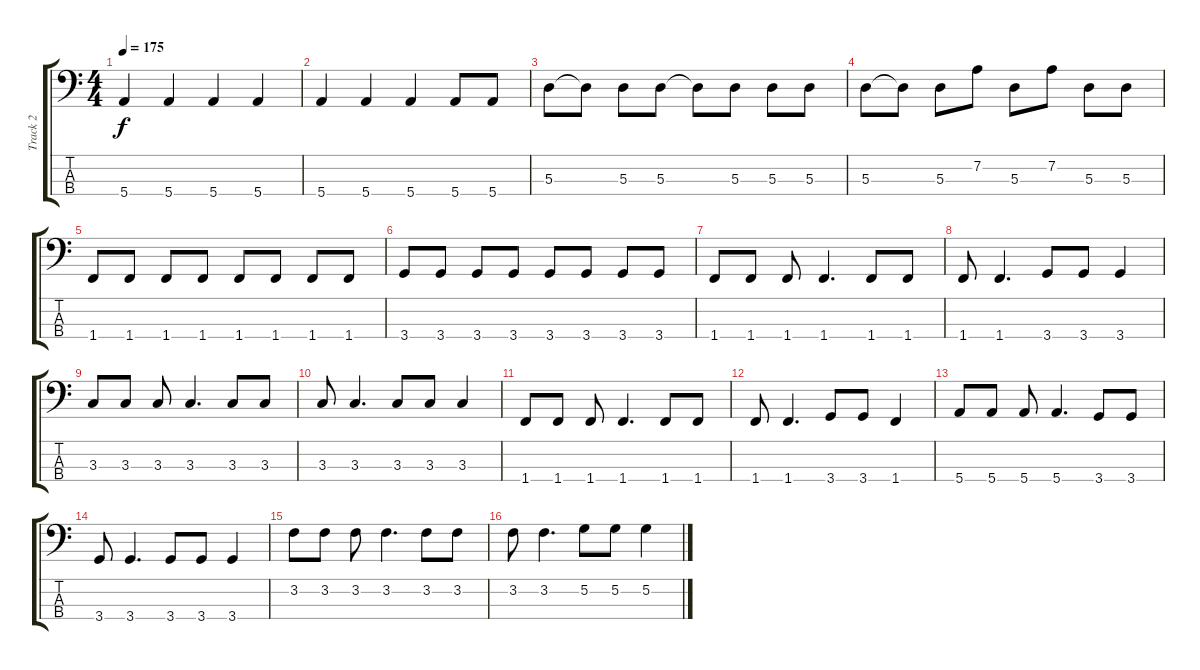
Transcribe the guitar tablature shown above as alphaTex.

\track ("Track 2" "Track 2") {instrument electricbassfinger}
\staff {score tabs}
\tuning (G2 D2 A1 E1) {hide}
\ts (4 4)
\tempo 175
\clef f4
\ks c
5.4.4{dy f} 5.4.4 5.4.4 5.4.4 |
5.4.4 5.4.4 5.4.4 5.4.8 5.4.8 |
5.3.8 5.3{t}.8 5.3.8 5.3.8 5.3{t}.8 5.3.8 5.3.8 5.3.8 |
5.3.8 5.3{t}.8 5.3.8 7.2.8 5.3.8 7.2.8 5.3.8 5.3.8 |
1.4.8 1.4.8 1.4.8 1.4.8 1.4.8 1.4.8 1.4.8 1.4.8 |
3.4.8 3.4.8 3.4.8 3.4.8 3.4.8 3.4.8 3.4.8 3.4.8 |
1.4.8 1.4.8 1.4.8 1.4.4{d} 1.4.8 1.4.8 |
1.4.8 1.4.4{d} 3.4.8 3.4.8 3.4.4 |
3.3.8 3.3.8 3.3.8 3.3.4{d} 3.3.8 3.3.8 |
3.3.8 3.3.4{d} 3.3.8 3.3.8 3.3.4 |
1.4.8 1.4.8 1.4.8 1.4.4{d} 1.4.8 1.4.8 |
1.4.8 1.4.4{d} 3.4.8 3.4.8 1.4.4 |
5.4.8 5.4.8 5.4.8 5.4.4{d} 3.4.8 3.4.8 |
3.4.8 3.4.4{d} 3.4.8 3.4.8 3.4.4 |
3.2.8 3.2.8 3.2.8 3.2.4{d} 3.2.8 3.2.8 |
3.2.8 3.2.4{d} 5.2.8 5.2.8 5.2.4
